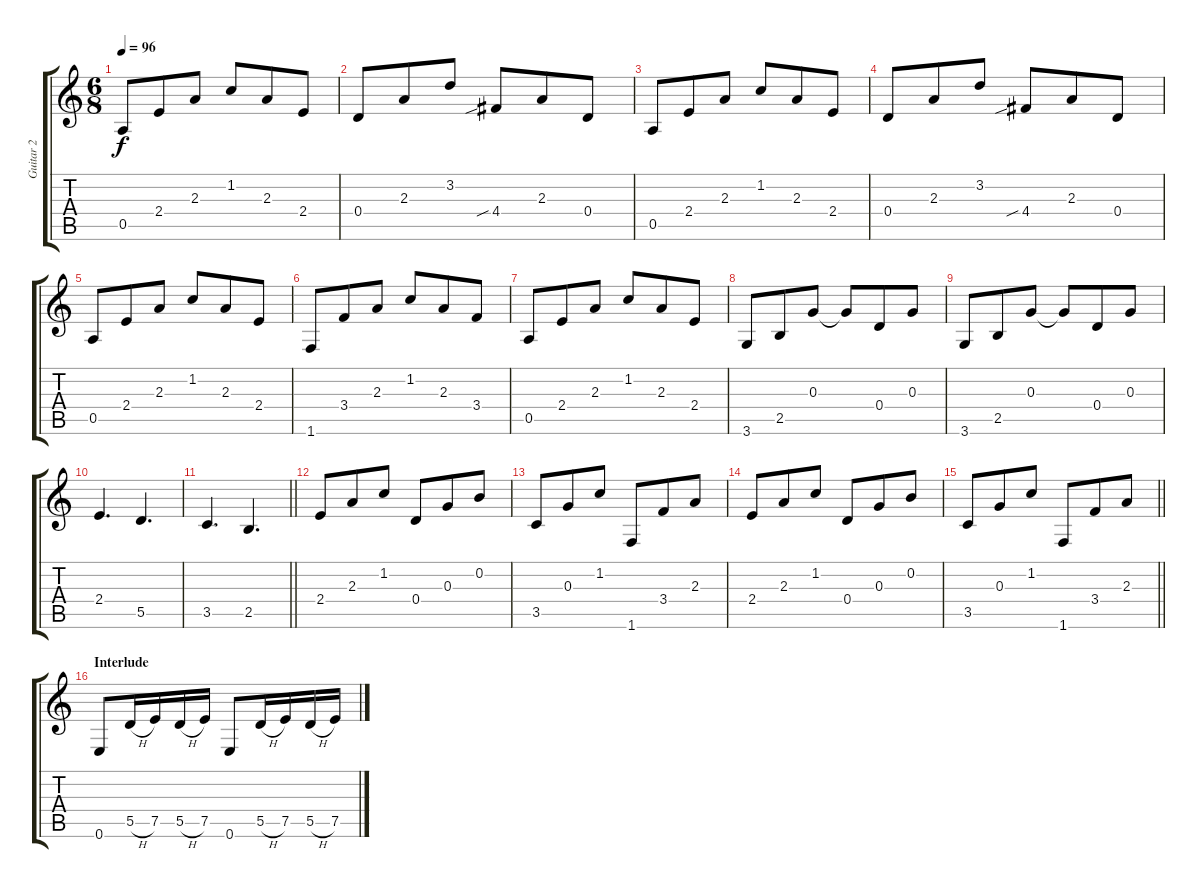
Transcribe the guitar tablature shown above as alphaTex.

\track ("Guitar 2" "Guitar 2") {instrument overdrivenguitar}
\staff {score tabs}
\tuning (E4 B3 G3 D3 A2 E2) {hide}
\ts (6 8)
\tempo 96
\clef g2
\ks c
0.5.8{dy f} 2.4.8 2.3.8 1.2.8 2.3.8 2.4.8 |
0.4.8 2.3.8 3.2.8 4.4{sib}.8 2.3.8 0.4.8 |
0.5.8 2.4.8 2.3.8 1.2.8 2.3.8 2.4.8 |
0.4.8 2.3.8 3.2.8 4.4{sib}.8 2.3.8 0.4.8 |
0.5.8 2.4.8 2.3.8 1.2.8 2.3.8 2.4.8 |
1.6.8 3.4.8 2.3.8 1.2.8 2.3.8 3.4.8 |
0.5.8 2.4.8 2.3.8 1.2.8 2.3.8 2.4.8 |
3.6.8 2.5.8 0.3.8 0.3{t}.8 0.4.8 0.3.8 |
3.6.8 2.5.8 0.3.8 0.3{t}.8 0.4.8 0.3.8 |
2.4.4{d} 5.5.4{d} |
\barLineRight lightlight
3.5.4{d} 2.5.4{d} |
2.4.8 2.3.8 1.2.8 0.4.8 0.3.8 0.2.8 |
3.5.8 0.3.8 1.2.8 1.6.8 3.4.8 2.3.8 |
2.4.8 2.3.8 1.2.8 0.4.8 0.3.8 0.2.8 |
\barLineRight lightlight
3.5.8 0.3.8 1.2.8 1.6.8 3.4.8 2.3.8 |
\section ("" "Interlude")
0.6.8 5.5{h}.16 7.5.16 5.5{h}.16 7.5.16 0.6.8 5.5{h}.16 7.5.16 5.5{h}.16 7.5.16
